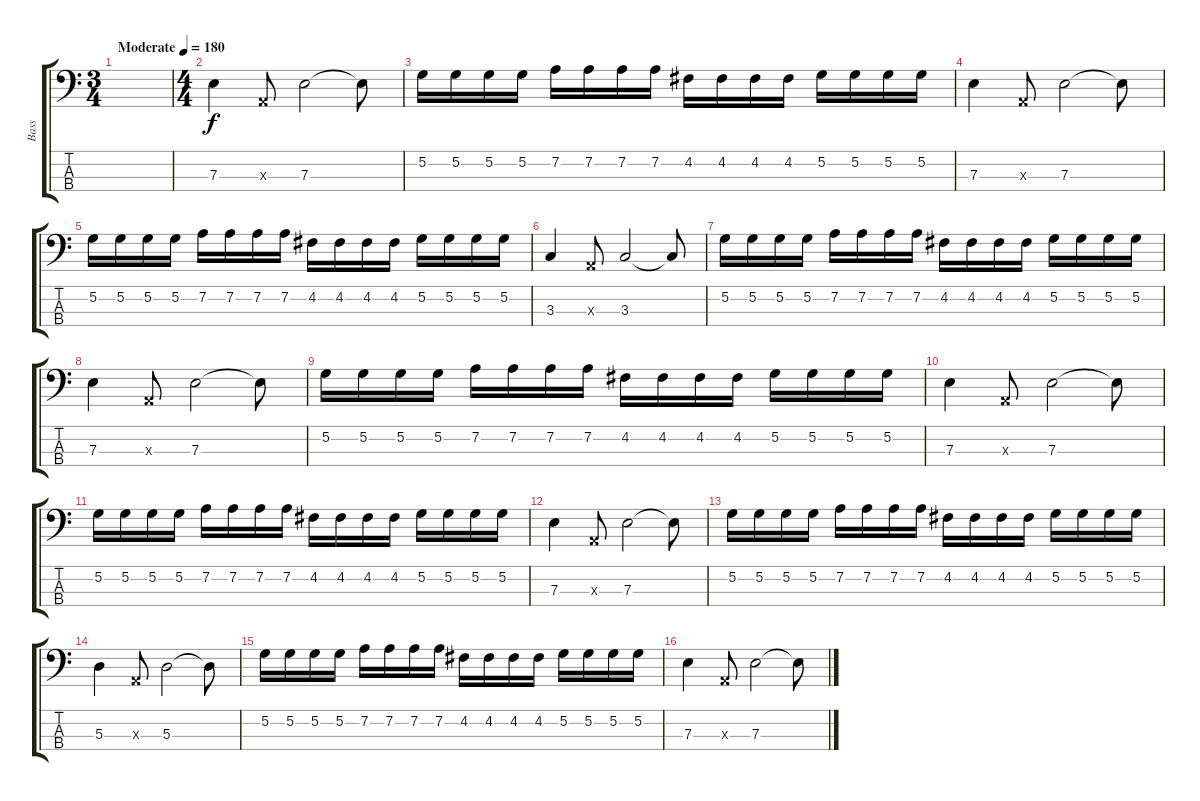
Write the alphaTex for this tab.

\track ("Bass" "Bass") {instrument electricbasspick}
\staff {score tabs}
\tuning (G2 D2 A1 E1) {hide}
\ts (3 4)
\tempo (180 "Moderate")
\clef f4
\ks c
|
\ts (4 4)
7.3.4 0.3{x}.8 7.3.2 7.3{t}.8 |
5.2.16 5.2.16 5.2.16 5.2.16 7.2.16 7.2.16 7.2.16 7.2.16 4.2.16 4.2.16 4.2.16 4.2.16 5.2.16 5.2.16 5.2.16 5.2.16 |
7.3.4 0.3{x}.8 7.3.2 7.3{t}.8 |
5.2.16 5.2.16 5.2.16 5.2.16 7.2.16 7.2.16 7.2.16 7.2.16 4.2.16 4.2.16 4.2.16 4.2.16 5.2.16 5.2.16 5.2.16 5.2.16 |
3.3.4 0.3{x}.8 3.3.2 3.3{t}.8 |
5.2.16 5.2.16 5.2.16 5.2.16 7.2.16 7.2.16 7.2.16 7.2.16 4.2.16 4.2.16 4.2.16 4.2.16 5.2.16 5.2.16 5.2.16 5.2.16 |
7.3.4 0.3{x}.8 7.3.2 7.3{t}.8 |
5.2.16 5.2.16 5.2.16 5.2.16 7.2.16 7.2.16 7.2.16 7.2.16 4.2.16 4.2.16 4.2.16 4.2.16 5.2.16 5.2.16 5.2.16 5.2.16 |
7.3.4 0.3{x}.8 7.3.2 7.3{t}.8 |
5.2.16 5.2.16 5.2.16 5.2.16 7.2.16 7.2.16 7.2.16 7.2.16 4.2.16 4.2.16 4.2.16 4.2.16 5.2.16 5.2.16 5.2.16 5.2.16 |
7.3.4 0.3{x}.8 7.3.2 7.3{t}.8 |
5.2.16 5.2.16 5.2.16 5.2.16 7.2.16 7.2.16 7.2.16 7.2.16 4.2.16 4.2.16 4.2.16 4.2.16 5.2.16 5.2.16 5.2.16 5.2.16 |
5.3.4 0.3{x}.8 5.3.2 5.3{t}.8 |
5.2.16 5.2.16 5.2.16 5.2.16 7.2.16 7.2.16 7.2.16 7.2.16 4.2.16 4.2.16 4.2.16 4.2.16 5.2.16 5.2.16 5.2.16 5.2.16 |
7.3.4 0.3{x}.8 7.3.2 7.3{t}.8
